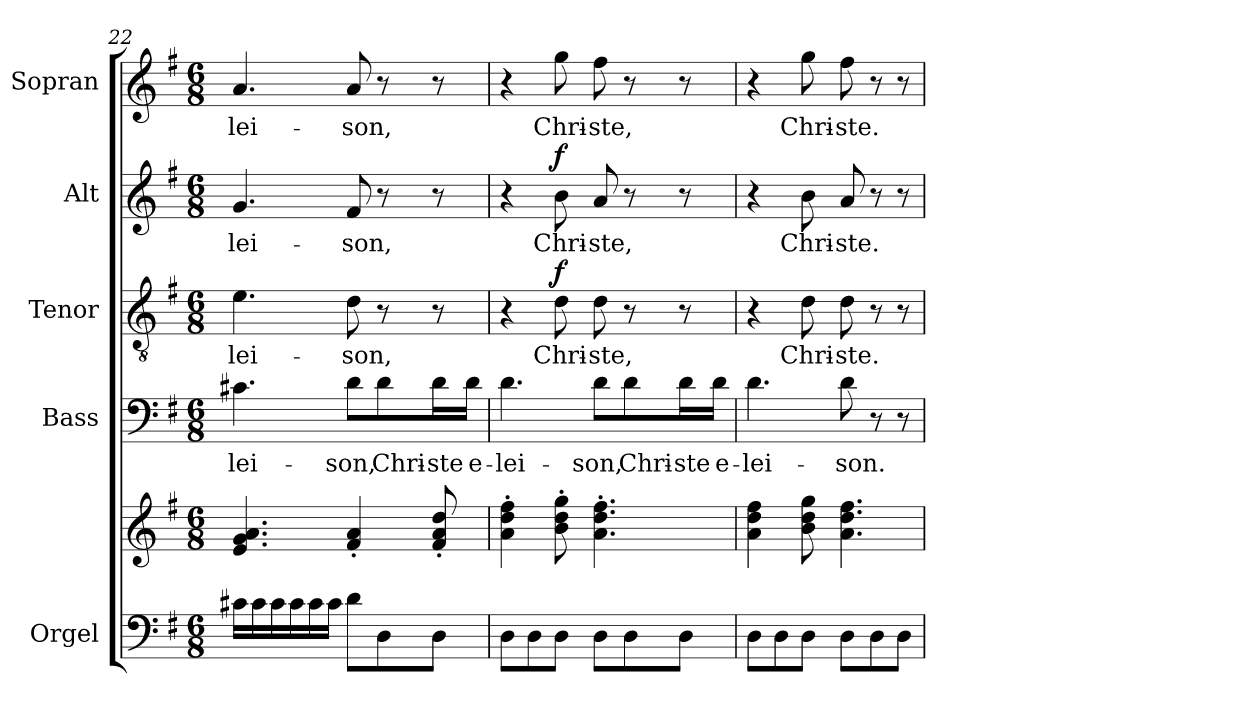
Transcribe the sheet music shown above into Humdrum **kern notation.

**kern	**kern	**kern	**text	**kern	**text	**dynam	**kern	**text	**dynam	**kern	**text
*part5	*part5	*part4	*part4	*part3	*part3	*part3	*part2	*part2	*part2	*part1	*part1
*staff6	*staff5	*staff4	*staff4	*staff3	*staff3	*staff3	*staff2	*staff2	*staff2	*staff1	*staff1
*I"Orgel	*	*I"Bass	*	*I"Tenor	*	*	*I"Alt	*	*	*I"Sopran	*
*I'Org.	*	*I'B.	*	*I'T.	*	*	*I'A.	*	*	*I'S.	*
*clefF4	*clefG2	*clefF4	*	*clefGv2	*	*	*clefG2	*	*	*clefG2	*
*k[f#]	*k[f#]	*k[f#]	*	*k[f#]	*	*	*k[f#]	*	*	*k[f#]	*
*G:	*G:	*G:	*	*G:	*	*	*G:	*	*	*G:	*
*M6/8	*M6/8	*M6/8	*	*M6/8	*	*	*M6/8	*	*	*M6/8	*
=22	=22	=22	=22	=22	=22	=22	=22	=22	=22	=22	=22
!	!	!	!LO:LY:b	!	!LO:LY:b	!	!	!LO:LY:b	!	!	!LO:LY:b
16c#X\LL	4.e/ 4.g/ 4.a/	4.c#X\	-lei-	4.e\	-lei-	.	4.g/	-lei-	.	4.a/	-lei-
16c#\	.	.	.	.	.	.	.	.	.	.	.
16c#\	.	.	.	.	.	.	.	.	.	.	.
16c#\	.	.	.	.	.	.	.	.	.	.	.
16c#\	.	.	.	.	.	.	.	.	.	.	.
16c#\JJ	.	.	.	.	.	.	.	.	.	.	.
!	!	!	!LO:LY:b	!	!LO:LY:b	!	!	!LO:LY:b	!	!	!LO:LY:b
8d\L	4f#/'< 4a/'<	8d\L	-son,	8d\	-son,	.	8f#/	-son,	.	8a/	-son,
!	!	!	!LO:LY:b	!	!	!	!	!	!	!	!
8D\	.	8d\	Chri-	8r	.	.	8r	.	.	8r	.
!	!	!	!LO:LY:b	!	!	!	!	!	!	!	!
8D\J	8f#/'< 8a/'< 8dd/'<	16d\L	-ste	8r	.	.	8r	.	.	8r	.
!	!	!	!LO:LY:b	!	!	!	!	!	!	!	!
.	.	16d\JJ	e-	.	.	.	.	.	.	.	.
=23	=23	=23	=23	=23	=23	=23	=23	=23	=23	=23	=23
!	!	!	!LO:LY:b	!	!	!	!	!	!	!	!
8D\L	4a\'> 4dd\'> 4ff#\'>	4.d\	-lei-	4r	.	.	4r	.	.	4r	.
8D\	.	.	.	.	.	.	.	.	.	.	.
!	!	!	!	!	!LO:LY:b	!LO:DY:a	!	!LO:LY:b	!LO:DY:a	!	!LO:LY:b
8D\J	8b\'> 8dd\'> 8gg\'>	.	.	8d\	Chri-	f	8b\	Chri-	f	8gg\	Chri-
!	!	!	!LO:LY:b	!	!LO:LY:b	!	!	!LO:LY:b	!	!	!LO:LY:b
8D\L	4.a\'> 4.dd\'> 4.ff#\'>	8d\L	-son,	8d\	-ste,	.	8a/	-ste,	.	8ff#\	-ste,
!	!	!	!LO:LY:b	!	!	!	!	!	!	!	!
8D\	.	8d\	Chri-	8r	.	.	8r	.	.	8r	.
!	!	!	!LO:LY:b	!	!	!	!	!	!	!	!
8D\J	.	16d\L	-ste	8r	.	.	8r	.	.	8r	.
!	!	!	!LO:LY:b	!	!	!	!	!	!	!	!
.	.	16d\JJ	e-	.	.	.	.	.	.	.	.
!!LO:LB:g=z
=24	=24	=24	=24	=24	=24	=24	=24	=24	=24	=24	=24
!	!	!	!LO:LY:b	!	!	!	!	!	!	!	!
8D\L	4a\ 4dd\ 4ff#\	4.d\	-lei-	4r	.	.	4r	.	.	4r	.
8D\	.	.	.	.	.	.	.	.	.	.	.
!	!	!	!	!	!LO:LY:b	!	!	!LO:LY:b	!	!	!LO:LY:b
8D\J	8b\ 8dd\ 8gg\	.	.	8d\	Chri-	.	8b\	Chri-	.	8gg\	Chri-
!	!	!	!LO:LY:b	!	!LO:LY:b	!	!	!LO:LY:b	!	!	!LO:LY:b
8D\L	4.a\ 4.dd\ 4.ff#\	8d\	-son.	8d\	-ste.	.	8a/	-ste.	.	8ff#\	-ste.
8D\	.	8r	.	8r	.	.	8r	.	.	8r	.
8D\J	.	8r	.	8r	.	.	8r	.	.	8r	.
=	=	=	=	=	=	=	=	=	=	=	=
*-	*-	*-	*-	*-	*-	*-	*-	*-	*-	*-	*-
